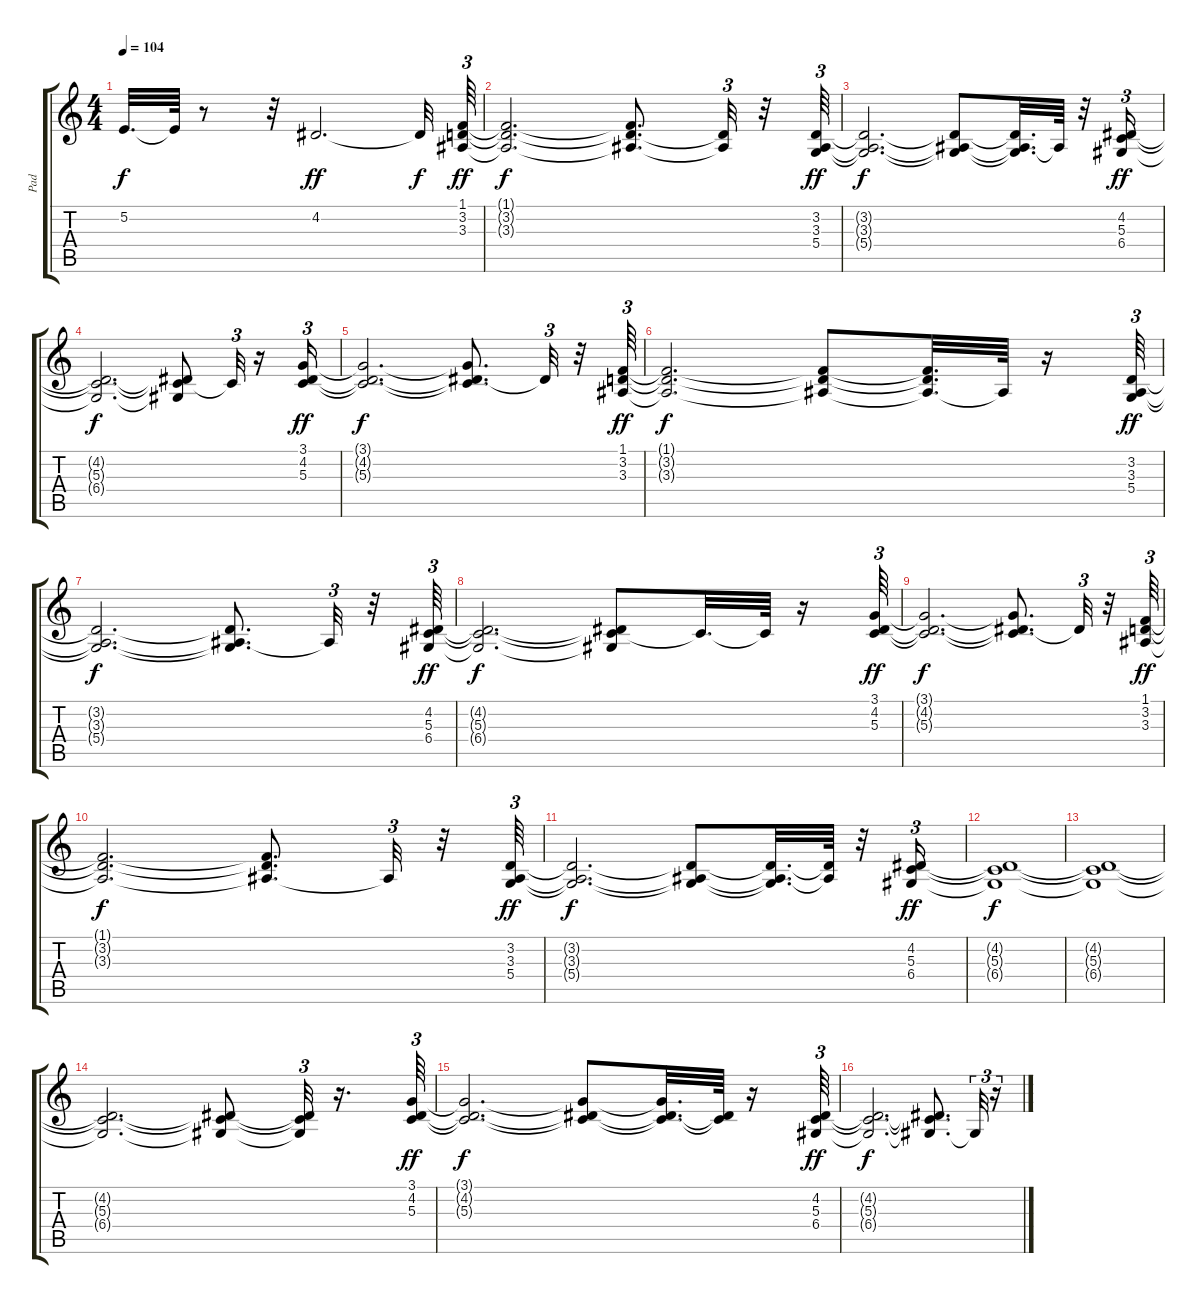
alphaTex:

\track ("Pad" "Pad") {instrument pad3polysynth}
\staff {score tabs}
\tuning (E4 B3 G3 D3 A2 E2) {hide}
\ts (4 4)
\tempo 104
\clef g2
\ks c
5.2{t}.32{d dy f} 5.2{t}.64 r.8 r.32 4.2.2{d dy ff} 4.2{t}.32{dy f} (1.1 3.2 3.3).64{tu (3 2) dy ff} |
(1.1{t} 3.2{t} 3.3{t}).2{d dy f} (1.1{t} 3.2{t} 3.3{t}).8{d} (3.2{t} 3.3{t}).32{tu (3 2)} r.32 (3.2 3.3 5.4).64{tu (3 2) dy ff} |
(3.2{t} 3.3{t} 5.4{t}).2{d dy f} (3.2{t} 3.3{t} 5.4{t}).8 (3.2{t} 3.3{t} 5.4{t}).32{d} 3.3{t}.64 r.32 (4.2 5.3 6.4).16{tu (3 2) dy ff} |
(4.2{t} 5.3{t} 6.4{t}).2{d dy f} (4.2{t} 5.3{t} 6.4{t}).8 5.3{t}.32{tu (3 2)} r.16 (3.1 4.2 5.3).16{tu (3 2) dy ff} |
(3.1{t} 4.2{t} 5.3{t}).2{d dy f} (3.1{t} 4.2{t} 5.3{t}).8{d} 4.2{t}.32{tu (3 2)} r.32 (1.1 3.2 3.3).64{tu (3 2) dy ff} |
(1.1{t} 3.2{t} 3.3{t}).2{d dy f} (1.1{t} 3.2{t} 3.3{t}).8 (1.1{t} 3.2{t} 3.3{t}).32{d} 3.3{t}.64 r.16 (3.2 3.3 5.4).64{tu (3 2) dy ff} |
(3.2{t} 3.3{t} 5.4{t}).2{d dy f} (3.2{t} 3.3{t} 5.4{t}).8{d} 3.3{t}.32{tu (3 2)} r.32 (4.2 5.3 6.4).64{tu (3 2) dy ff} |
(4.2{t} 5.3{t} 6.4{t}).2{d dy f} (4.2{t} 5.3{t} 6.4{t}).8 5.3{t}.32{d} 5.3{t}.64 r.16 (3.1 4.2 5.3).64{tu (3 2) dy ff} |
(3.1{t} 4.2{t} 5.3{t}).2{d dy f} (3.1{t} 4.2{t} 5.3{t}).8{d} 4.2{t}.32{tu (3 2)} r.32 (1.1 3.2 3.3).64{tu (3 2) dy ff} |
(1.1{t} 3.2{t} 3.3{t}).2{d dy f} (1.1{t} 3.2{t} 3.3{t}).8{d} 3.3{t}.32{tu (3 2)} r.32 (3.2 3.3 5.4).64{tu (3 2) dy ff} |
(3.2{t} 3.3{t} 5.4{t}).2{d dy f} (3.2{t} 3.3{t} 5.4{t}).8 (3.2{t} 3.3{t} 5.4{t}).32{d} (3.2{t} 3.3{t}).64 r.32 (4.2 5.3 6.4).16{tu (3 2) dy ff} |
(4.2{t} 5.3{t} 6.4{t}).1{dy f} |
(4.2{t} 5.3{t} 6.4{t}).1 |
(4.2{t} 5.3{t} 6.4{t}).2{d} (4.2{t} 5.3{t} 6.4{t}).8 (4.2{t} 5.3{t} 6.4{t}).32{tu (3 2)} r.16{d} (3.1 4.2 5.3).64{tu (3 2) dy ff} |
(3.1{t} 4.2{t} 5.3{t}).2{d dy f} (3.1{t} 4.2{t} 5.3{t}).8 (3.1{t} 4.2{t} 5.3{t}).32{d} (4.2{t} 5.3{t}).64 r.16 (4.2 5.3 6.4).64{tu (3 2) dy ff} |
(4.2{t} 5.3{t} 6.4{t}).2{d dy f} (4.2{t} 5.3{t} 6.4{t}).8{d} 6.4{t}.32{tu (3 2)} r.16{tu (3 2)}
